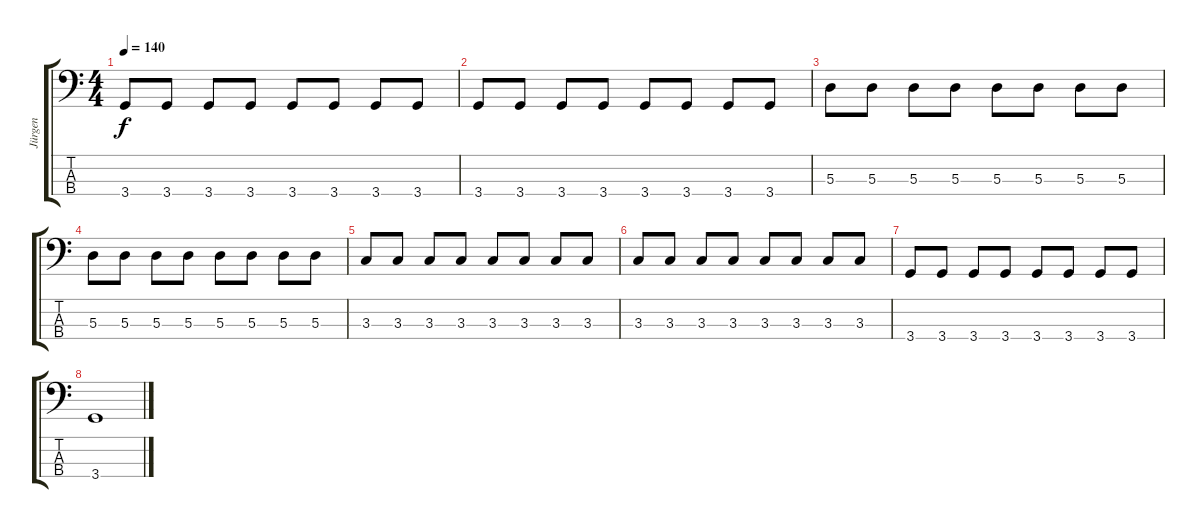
\track ("Jürgen" "Jürgen") {instrument slapbass2}
\staff {score tabs}
\tuning (G2 D2 A1 E1) {hide}
\ts (4 4)
\tempo 140
\clef f4
\ks c
3.4.8{dy f} 3.4.8 3.4.8 3.4.8 3.4.8 3.4.8 3.4.8 3.4.8 |
3.4.8 3.4.8 3.4.8 3.4.8 3.4.8 3.4.8 3.4.8 3.4.8 |
5.3.8 5.3.8 5.3.8 5.3.8 5.3.8 5.3.8 5.3.8 5.3.8 |
5.3.8 5.3.8 5.3.8 5.3.8 5.3.8 5.3.8 5.3.8 5.3.8 |
3.3.8 3.3.8 3.3.8 3.3.8 3.3.8 3.3.8 3.3.8 3.3.8 |
3.3.8 3.3.8 3.3.8 3.3.8 3.3.8 3.3.8 3.3.8 3.3.8 |
3.4.8 3.4.8 3.4.8 3.4.8 3.4.8 3.4.8 3.4.8 3.4.8 |
3.4.1
